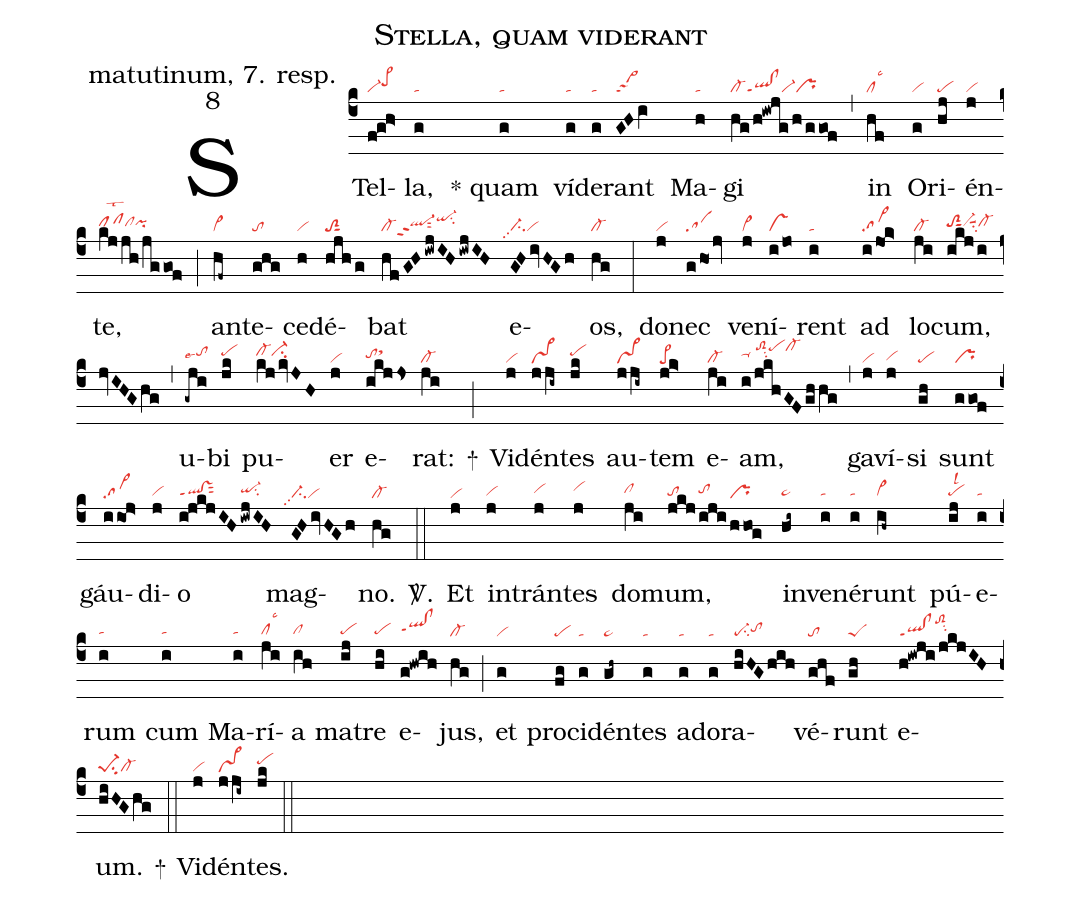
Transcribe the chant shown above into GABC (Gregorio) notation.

name: Stella, quam viderant;
office-part: matutinum, 7. resp.;
mode: 8;
nabc-lines: 1;
%%
(c4)
STel(f!g!h>|vi-pe>hi)la,(g|ta) * {quam}(g|ta) ví(g|ta)de(g|ta)rant(GHiV|sa>2) Ma(h|ta)gi(hg/h!iwjg/h/ggof|cl-ql!clppt1vi-pr) (,)
in(hf|cllsc3) O(g|vi)ri(hj|pe)én(j|vi)te,(kjjh/jggof|pfhhlst2clhhpihh) (;)
an(hf~|vi>)te(ghg|to)ce(h|vi)dé(hjhg|toS2sut1)bat(hfGH/iwjIH/iwjIH|cl-ql-hhppt2sut2qi-hjsu2) e(GHivHGh|ci-pp2vi)os,(hg|cl-) (:)
do(j|vi)nec(ghojv|sa) ve(j|vi>)ní(ijo|vs)rent(i|ta) ad(ijok>|sa>) lo(ji|cl-)cum,(ikji/jvIHGhg|toS2hhsut1vi-hhsuu1su2cl-hh) (,)
u(-gji|tohilse7)bi(jk|pehi) pu(kj/KvJH|cl-hici-hi)er(j|vi) e(ikjjs|tohhsthj)rat:(ji|cl-) +(;)
Vi(j|vi)dén(jji~|vs>)tes(jk|pehi) au(jji~|vs>)tem(jk>|pe>) e(ji|cl-)am,(i/jkhGFgh/hg|ta-hi/toS2hksu2pehkcl-hk) (,)
ga(j|vi)ví(j|vihg)si(gh|pe) sunt(ggof|pr) gáu(iioj>|sa>)di(j|vihg)o(i!jkjIH/|qlhg!vshgppt1sut2|iwjIH|qi-hhsu2) mag(GHivHGh|ci-pp2vi)no.(hg|cl-) <sp>V/</sp>.(::)
Et(j|vi) in(j|vihg)trán(j|vihh)tes(j|vihi) do(ji|clhh)mum,(jkj/|tohg|iji/|tohh|hhog|pr) in(hi~|ta>hg)ve(i|tahg)né(i|tahg)runt(ih~|vi>hg)
pú(ij|pehglsl2)e(i|tahg)rum(i|tahg) cum(i|tahg) Ma(i|tahg)rí(ji|clhglsc3)a(ih|clhg) mat(ij|pehg)re(hi|pehg) e(g!hwih|qlhh!clhhppt1)jus,(hg|cl-) (;)
et(g|vi) pro(fg|pe)ci(g|ta)dén(gh~|ta>)tes(g|ta) ad(g|ta)o(g|ta)ra(hiHGhih|pe-su2tohh)vé(ghf|to)runt(gh|peS) e(h!iwji/jkjIH|ql!clppt1toS2hksu2)um.(hiHGhg|pe-1su2cl-) +(::)
Vi(j|vi)dén(jji~|vs>)tes.(jk|pehi) (::)
